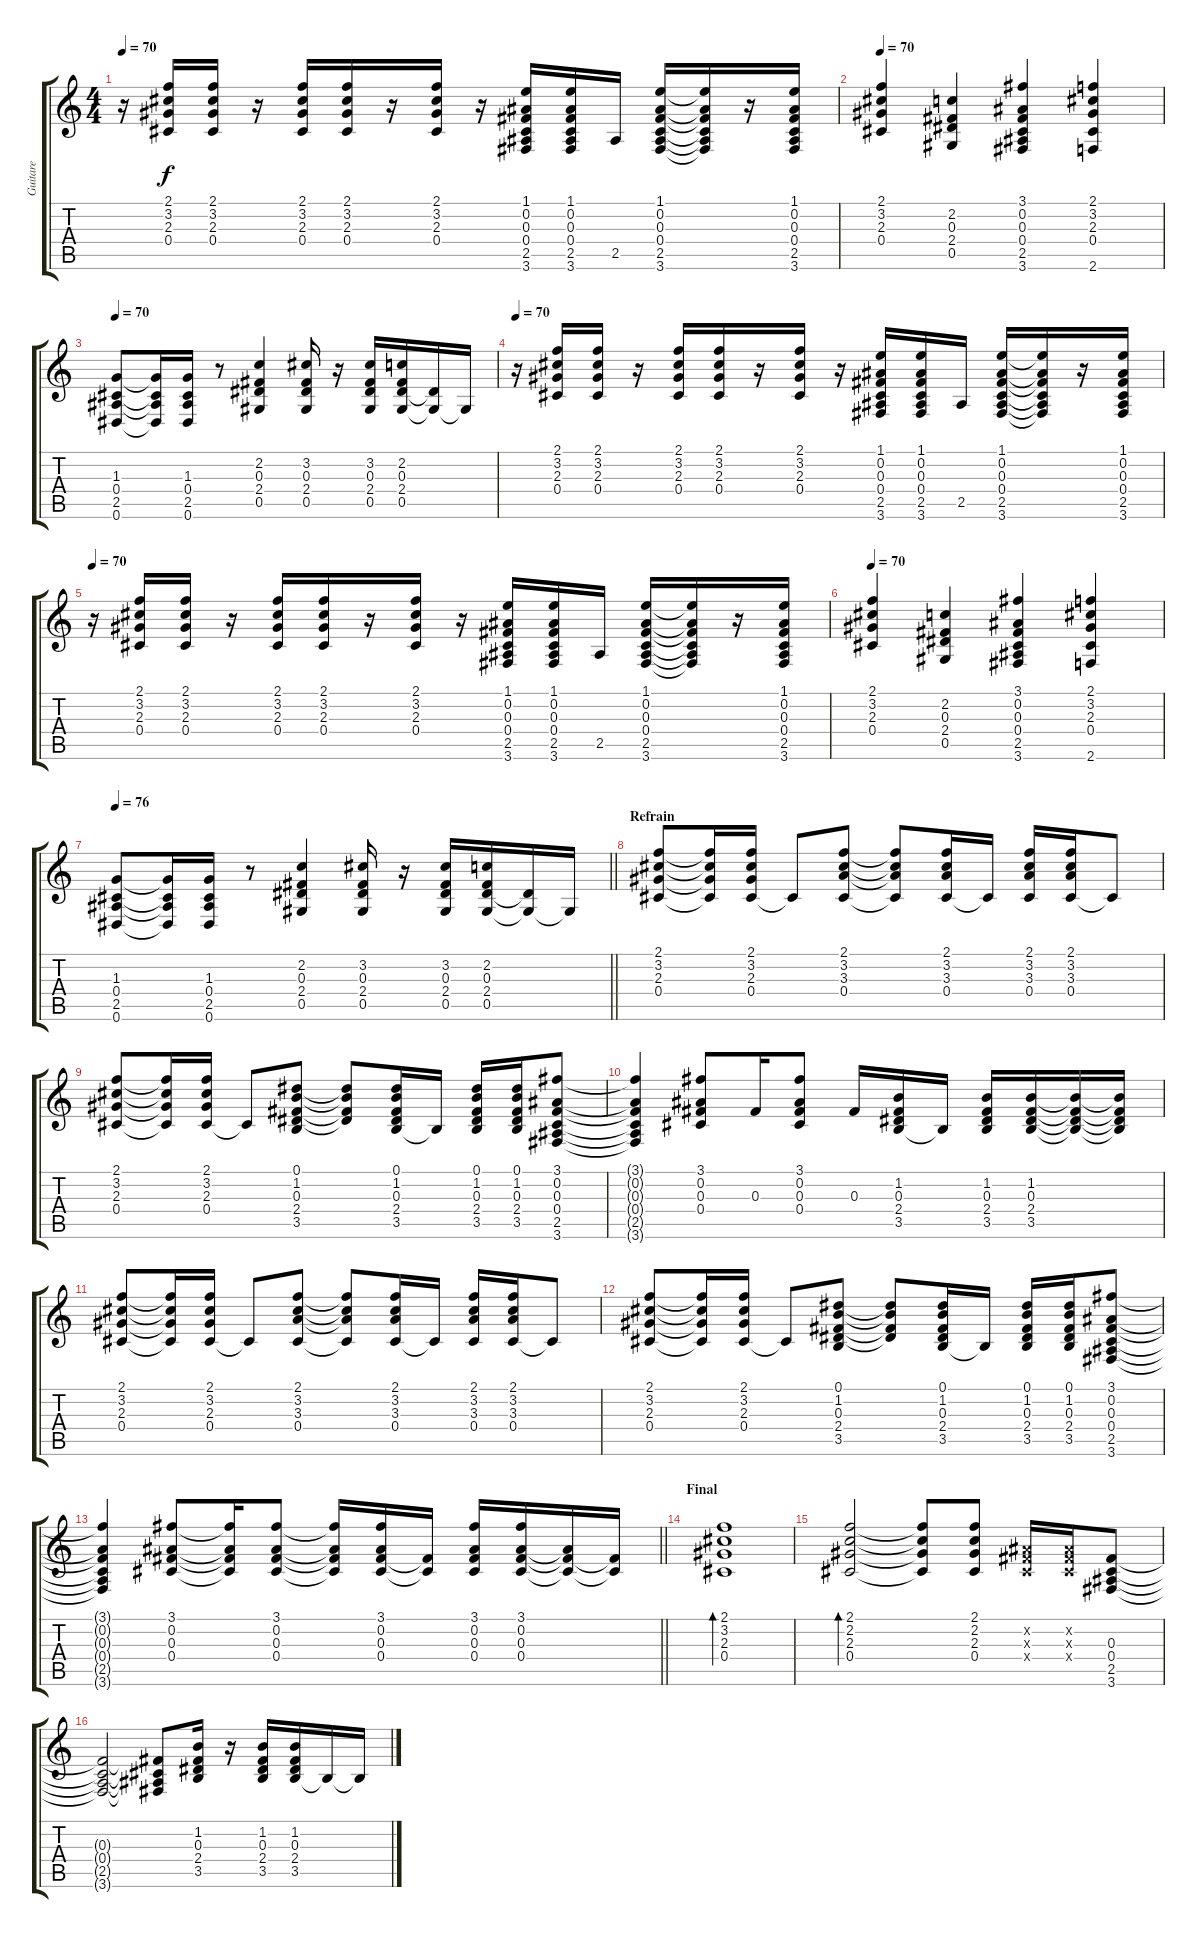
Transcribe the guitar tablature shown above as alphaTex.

\track ("Guitare" "Guitare") {instrument acousticguitarnylon}
\staff {score tabs}
\tuning (Eb4 Bb3 Gb3 Db3 Ab2 Eb2) {hide}
\ts (4 4)
\tempo 70
\clef g2
\ks c
r.16{dy f} (2.1 3.2 2.3 0.4).16 (2.1 3.2 2.3 0.4).16 r.16 (2.1 3.2 2.3 0.4).16 (2.1 3.2 2.3 0.4).16 r.16 (2.1 3.2 2.3 0.4).16 r.16 (1.1 0.2 0.3 0.4 2.5 3.6).16 (1.1 0.2 0.3 0.4 2.5 3.6).16 2.5.16 (1.1 0.2 0.3 0.4 2.5 3.6).16 (1.1{t} 0.2{t} 0.3{t} 0.4{t} 2.5{t} 3.6{t}).16 r.16 (1.1 0.2 0.3 0.4 2.5 3.6).16 |
\tempo 70
(2.1 3.2 2.3 0.4).4 (2.2 0.3 2.4 0.5).4 (3.1 0.2 0.3 0.4 2.5 3.6).4 (2.1 3.2 2.3 0.4 2.6).4 |
\tempo 70
(1.3 0.4 2.5 0.6).8 (1.3{t} 0.4{t} 2.5{t} 0.6{t}).16 (1.3 0.4 2.5 0.6).16 r.8 (2.2 0.3 2.4 0.5).4 (3.2 0.3 2.4 0.5).16 r.16 (3.2 0.3 2.4 0.5).16 (2.2 0.3 2.4 0.5).16 (2.4{t} 0.5{t}).16 0.5{t}.16 |
\tempo 70
r.16 (2.1 3.2 2.3 0.4).16 (2.1 3.2 2.3 0.4).16 r.16 (2.1 3.2 2.3 0.4).16 (2.1 3.2 2.3 0.4).16 r.16 (2.1 3.2 2.3 0.4).16 r.16 (1.1 0.2 0.3 0.4 2.5 3.6).16 (1.1 0.2 0.3 0.4 2.5 3.6).16 2.5.16 (1.1 0.2 0.3 0.4 2.5 3.6).16 (1.1{t} 0.2{t} 0.3{t} 0.4{t} 2.5{t} 3.6{t}).16 r.16 (1.1 0.2 0.3 0.4 2.5 3.6).16 |
\tempo 70
r.16 (2.1 3.2 2.3 0.4).16 (2.1 3.2 2.3 0.4).16 r.16 (2.1 3.2 2.3 0.4).16 (2.1 3.2 2.3 0.4).16 r.16 (2.1 3.2 2.3 0.4).16 r.16 (1.1 0.2 0.3 0.4 2.5 3.6).16 (1.1 0.2 0.3 0.4 2.5 3.6).16 2.5.16 (1.1 0.2 0.3 0.4 2.5 3.6).16 (1.1{t} 0.2{t} 0.3{t} 0.4{t} 2.5{t} 3.6{t}).16 r.16 (1.1 0.2 0.3 0.4 2.5 3.6).16 |
\tempo 70
(2.1 3.2 2.3 0.4).4 (2.2 0.3 2.4 0.5).4 (3.1 0.2 0.3 0.4 2.5 3.6).4 (2.1 3.2 2.3 0.4 2.6).4 |
\tempo 76
\barLineRight lightlight
(1.3 0.4 2.5 0.6).8 (1.3{t} 0.4{t} 2.5{t} 0.6{t}).16 (1.3 0.4 2.5 0.6).16 r.8 (2.2 0.3 2.4 0.5).4 (3.2 0.3 2.4 0.5).16 r.16 (3.2 0.3 2.4 0.5).16 (2.2 0.3 2.4 0.5).16 (2.4{t} 0.5{t}).16 0.5{t}.16 |
\section ("" "Refrain")
(2.1 3.2 2.3 0.4).8 (2.1{t} 3.2{t} 2.3{t} 0.4{t}).16 (2.1 3.2 2.3 0.4).16 0.4{t}.8 (2.1 3.2 3.3 0.4).8 (2.1{t} 3.2{t} 3.3{t} 0.4{t}).8 (2.1 3.2 3.3 0.4).16 0.4{t}.16 (2.1 3.2 3.3 0.4).16 (2.1 3.2 3.3 0.4).16 0.4{t}.8 |
(2.1 3.2 2.3 0.4).8 (2.1{t} 3.2{t} 2.3{t} 0.4{t}).16 (2.1 3.2 2.3 0.4).16 0.4{t}.8 (0.1 1.2 0.3 2.4 3.5).8 (0.1{t} 1.2{t} 0.3{t} 2.4{t}).8 (0.1 1.2 0.3 2.4 3.5).16 3.5{t}.16 (0.1 1.2 0.3 2.4 3.5).16 (0.1 1.2 0.3 2.4 3.5).16 (3.1 0.2 0.3 0.4 2.5 3.6).8 |
(3.1{t} 0.2{t} 0.3{t} 0.4{t} 2.5{t} 3.6{t}).4 (3.1 0.2 0.3 0.4).8 0.3.16 (3.1 0.2 0.3 0.4).8 0.3.16 (1.2 0.3 2.4 3.5).16 3.5{t}.16 (1.2 0.3 2.4 3.5).16 (1.2 0.3 2.4 3.5).16 (1.2{t} 0.3{t} 2.4{t} 3.5{t}).16 (1.2{t} 0.3{t} 2.4{t} 3.5{t}).16 |
(2.1 3.2 2.3 0.4).8 (2.1{t} 3.2{t} 2.3{t} 0.4{t}).16 (2.1 3.2 2.3 0.4).16 0.4{t}.8 (2.1 3.2 3.3 0.4).8 (2.1{t} 3.2{t} 3.3{t} 0.4{t}).8 (2.1 3.2 3.3 0.4).16 0.4{t}.16 (2.1 3.2 3.3 0.4).16 (2.1 3.2 3.3 0.4).16 0.4{t}.8 |
(2.1 3.2 2.3 0.4).8 (2.1{t} 3.2{t} 2.3{t} 0.4{t}).16 (2.1 3.2 2.3 0.4).16 0.4{t}.8 (0.1 1.2 0.3 2.4 3.5).8 (0.1{t} 1.2{t} 0.3{t} 2.4{t}).8 (0.1 1.2 0.3 2.4 3.5).16 3.5{t}.16 (0.1 1.2 0.3 2.4 3.5).16 (0.1 1.2 0.3 2.4 3.5).16 (3.1 0.2 0.3 0.4 2.5 3.6).8 |
\barLineRight lightlight
(3.1{t} 0.2{t} 0.3{t} 0.4{t} 2.5{t} 3.6{t}).4 (3.1 0.2 0.3 0.4).8 (3.1{t} 0.2{t} 0.3{t} 0.4{t}).16 (3.1 0.2 0.3 0.4).8 (3.1{t} 0.2{t} 0.3{t} 0.4{t}).16 (3.1 0.2 0.3 0.4).16 (0.3{t} 0.4{t}).16 (3.1 0.2 0.3 0.4).16 (3.1 0.2 0.3 0.4).16 (0.2{t} 0.3{t} 0.4{t}).16 (0.3{t} 0.4{t}).16 |
\section ("" "Final")
(2.1 3.2 2.3 0.4).1{bd 120} |
(2.1 2.2 2.3 0.4).2{bd 120} (2.1{t} 2.2{t} 2.3{t} 0.4{t}).8 (2.1 2.2 2.3 0.4).8 (0.2{x} 0.3{x} 0.4{x}).16 (0.2{x} 0.3{x} 0.4{x}).16 (0.3 0.4 2.5 3.6).8 |
(0.3{t} 0.4{t} 2.5{t} 3.6{t}).2 (0.3{t} 0.4{t} 2.5{t} 3.6{t}).8 (1.2 0.3 2.4 3.5).16 r.16 (1.2 0.3 2.4 3.5).16 (1.2 0.3 2.4 3.5).16 3.5{t}.16 3.5{t}.16
